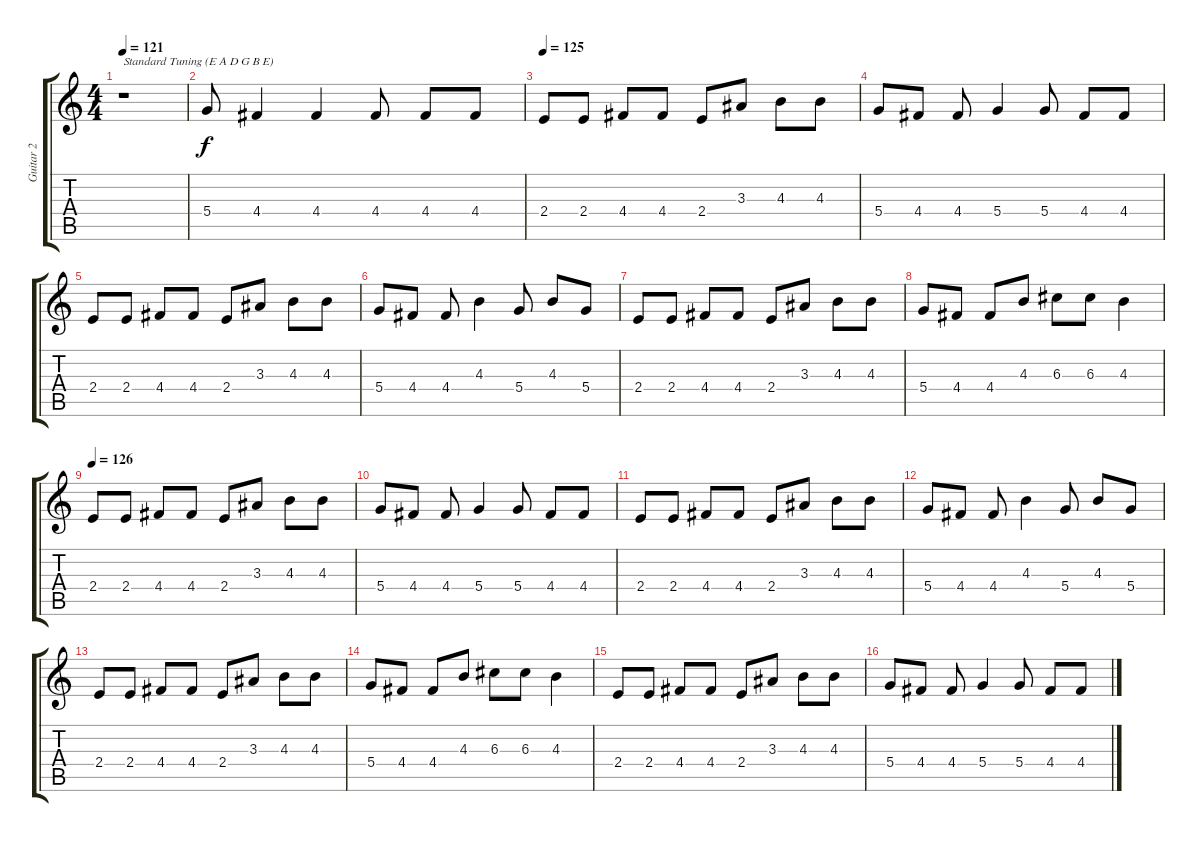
\track ("Guitar 2" "Guitar 2") {instrument electricguitarclean}
\staff {score tabs}
\tuning (E4 B3 G3 D3 A2 E2) {hide}
\ts (4 4)
\tempo 121
\clef g2
\ks c
r.1{txt "Standard Tuning (E A D G B E)" dy f instrument electricguitarclean} |
5.4.8 4.4.4 4.4.4 4.4.8 4.4.8 4.4.8 |
\tempo 125
2.4.8 2.4.8 4.4.8 4.4.8 2.4.8 3.3.8 4.3.8 4.3.8 |
5.4.8 4.4.8 4.4.8 5.4.4 5.4.8 4.4.8 4.4.8 |
2.4.8 2.4.8 4.4.8 4.4.8 2.4.8 3.3.8 4.3.8 4.3.8 |
5.4.8 4.4.8 4.4.8 4.3.4 5.4.8 4.3.8 5.4.8 |
2.4.8 2.4.8 4.4.8 4.4.8 2.4.8 3.3.8 4.3.8 4.3.8 |
5.4.8 4.4.8 4.4.8 4.3.8 6.3.8 6.3.8 4.3.4 |
\tempo 126
2.4.8 2.4.8 4.4.8 4.4.8 2.4.8 3.3.8 4.3.8 4.3.8 |
5.4.8 4.4.8 4.4.8 5.4.4 5.4.8 4.4.8 4.4.8 |
2.4.8 2.4.8 4.4.8 4.4.8 2.4.8 3.3.8 4.3.8 4.3.8 |
5.4.8 4.4.8 4.4.8 4.3.4 5.4.8 4.3.8 5.4.8 |
2.4.8 2.4.8 4.4.8 4.4.8 2.4.8 3.3.8 4.3.8 4.3.8 |
5.4.8 4.4.8 4.4.8 4.3.8 6.3.8 6.3.8 4.3.4 |
2.4.8 2.4.8 4.4.8 4.4.8 2.4.8 3.3.8 4.3.8 4.3.8 |
5.4.8 4.4.8 4.4.8 5.4.4 5.4.8 4.4.8 4.4.8
